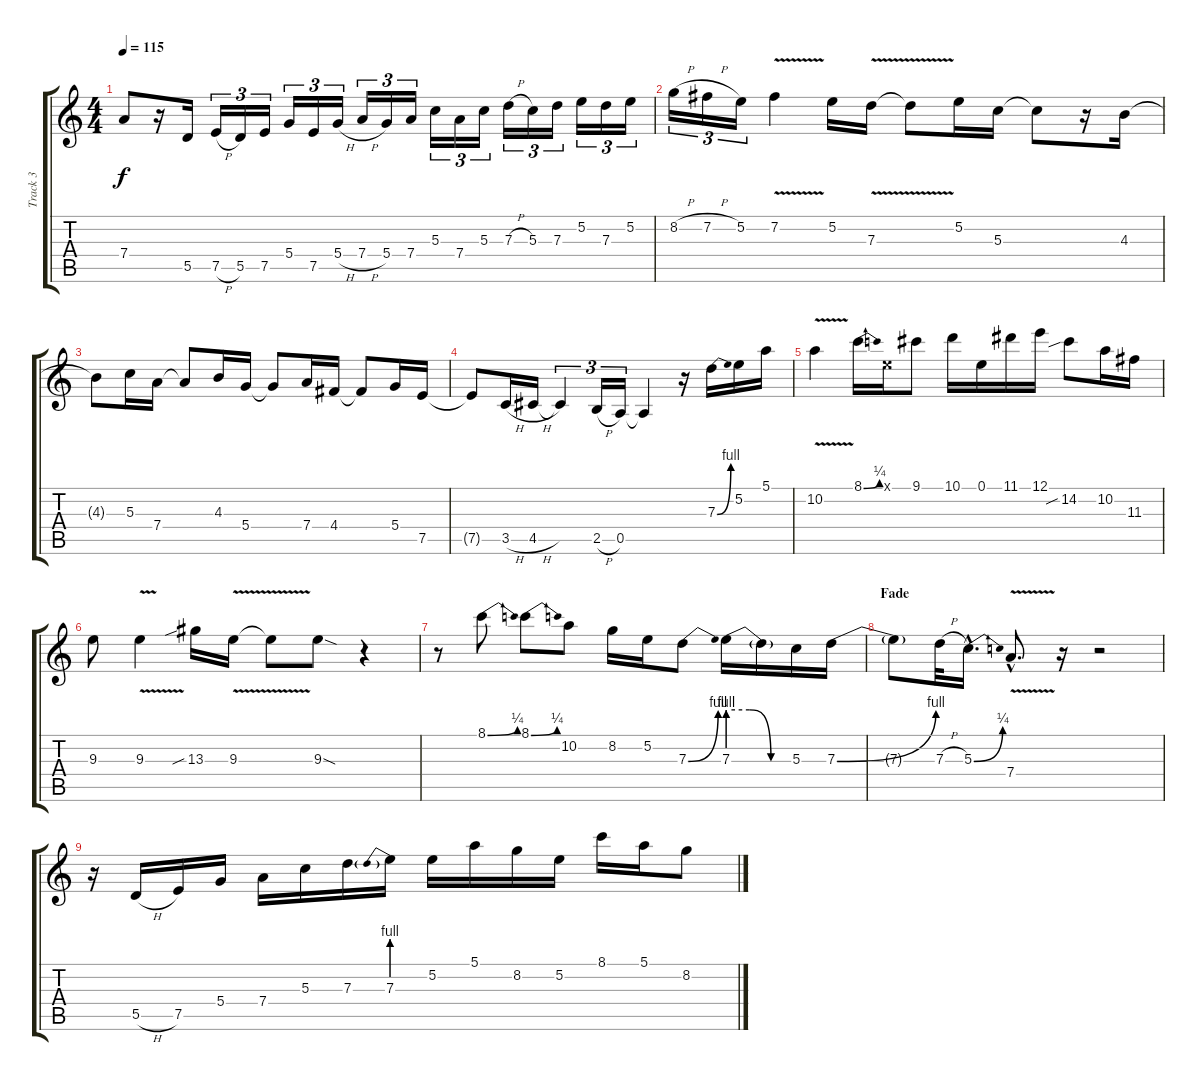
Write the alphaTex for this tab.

\track ("Track 3" "Track 3") {instrument overdrivenguitar}
\staff {score tabs}
\tuning (E4 B3 G3 D3 A2 E2) {hide}
\ts (4 4)
\tempo 115
\clef g2
\ks c
7.4.8{dy f} r.16 5.5.16 7.5{h}.16{tu (3 2)} 5.5.16{tu (3 2)} 7.5.16{tu (3 2)} 5.4.16{tu (3 2)} 7.5.16{tu (3 2)} 5.4{h}.16{tu (3 2)} 7.4{h}.16{tu (3 2)} 5.4.16{tu (3 2)} 7.4.16{tu (3 2)} 5.3.16{tu (3 2)} 7.4.16{tu (3 2)} 5.3.16{tu (3 2)} 7.3{h}.16{tu (3 2)} 5.3.16{tu (3 2)} 7.3.16{tu (3 2)} 5.2.16{tu (3 2)} 7.3.16{tu (3 2)} 5.2.16{tu (3 2)} |
8.2{h}.16{tu (3 2)} 7.2{h}.16{tu (3 2)} 5.2.16{tu (3 2)} 7.2{v}.4 5.2.16 7.3{v}.16 7.3{t}.8 5.2.16 5.3.16 5.3{t}.8 r.16 4.3.16 |
4.3{t}.8 5.3.16 7.4.16 7.4{t}.8 4.3.16 5.4.16 5.4{t}.8 7.4.16 4.4.16 4.4{t}.8 5.4.16 7.5.16 |
7.5{t}.8 3.5{h}.16 4.5{h}.16 4.5{t}.4{tu (3 2)} 2.5{h}.16{tu (3 2)} 0.5.16{tu (3 2)} 0.5{t}.4 r.16 7.3{be (bend 0 0 60 4)}.16 5.2.16 5.1.16 |
10.2{v}.4 8.1{be (bend 0 0 60 1)}.16 0.1{x}.16 9.1.8 10.1.16 0.1.16 11.1.16 12.1.16 14.2{sib}.8 10.2.16 11.3.16 |
9.3.8 9.3{v}.4 13.3{sib}.16 9.3{v}.16 9.3{t}.8 9.3{sod}.8 r.4 |
r.8 8.1{be (bend 0 0 60 1)}.8 8.1{be (bend 0 0 60 1)}.8 10.2.8 8.2.16 5.2.16 7.3{be (bend 0 0 60 4)}.8 7.3{be (custom 0 4 20 4 40 0 60 0)}.16 7.3{t}.16 5.3.16 7.3{be (bend 0 0 60 4)}.16 |
\section ("" "Fade")
7.3{t}.8 7.3{h}.32 5.3{be (bend 0 0 60 1) hac}.16{d} 7.4{v hac}.8{d} r.16 r.2 |
r.16 5.5{h}.16 7.5.16 5.4.16 7.4.16 5.3.16 7.3.16 7.3{be (prebend 0 4 60 4)}.16 5.2.16 5.1.16 8.2.16 5.2.16 8.1.16 5.1.16 8.2.8
